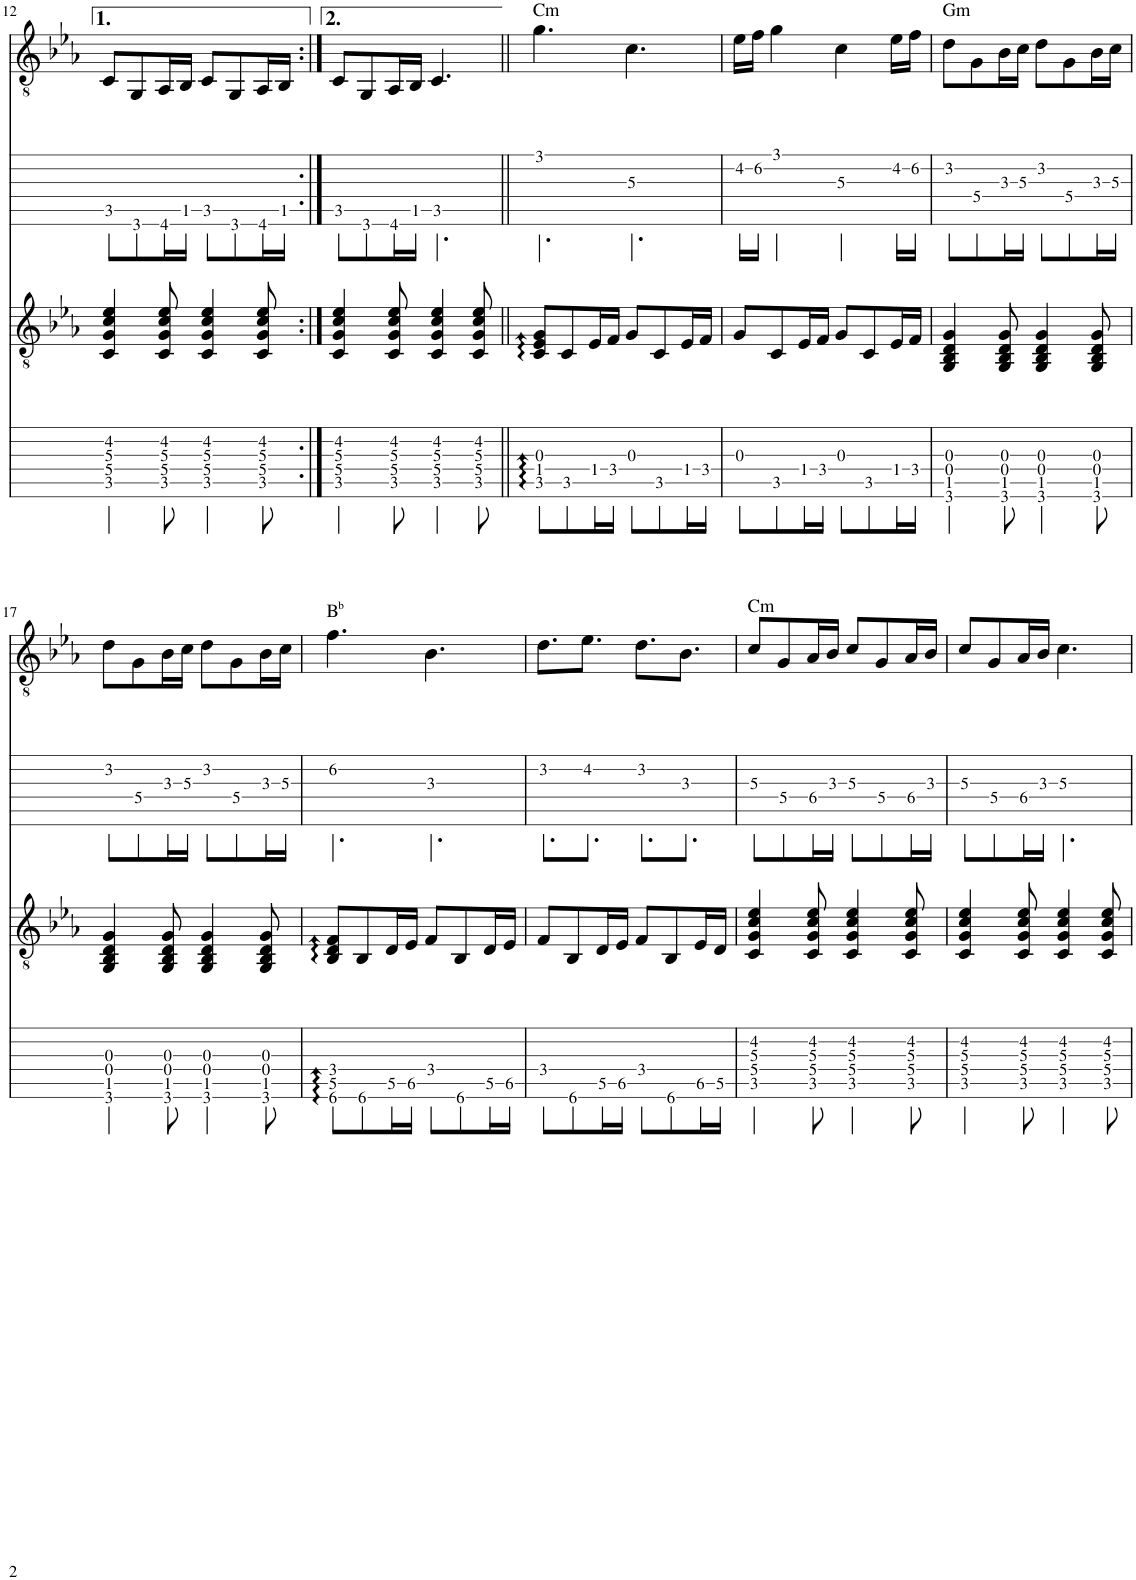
**kern	**kern	**kern	**kern
*part4	*part3	*part2	*part1
*staff4	*staff3	*staff2	*staff1
*I"Acoustic Guitar [Tablature]	*I"Acoustic Guitar	*I"Acoustic Guitar [Tablature]	*I"Piano
*I'Ac Gtr	*I'Ac Gtr	*I'Ac Gtr	*I'Pno
!!LO:PB:g=z
*	*clefGv2	*	*clefGv2
*k[b-e-a-]	*k[b-e-a-]	*k[b-e-a-]	*k[b-e-a-]
*M6/8	*M6/8	*M6/8	*M6/8
=12	=12	=12	=12
4C\ 4G\ 4c\ 4e-\	4C/ 4G/ 4c/ 4e-/	8C\L	8C/L
.	.	8GG\	8GG/
8C\ 8G\ 8c\ 8e-\	8C/ 8G/ 8c/ 8e-/	16AA-\L	16AA-/L
.	.	16BB-\JJ	16BB-/JJ
4C\ 4G\ 4c\ 4e-\	4C/ 4G/ 4c/ 4e-/	8C\L	8C/L
.	.	8GG\	8GG/
8C\ 8G\ 8c\ 8e-\	8C/ 8G/ 8c/ 8e-/	16AA-\L	16AA-/L
.	.	16BB-\JJ	16BB-/JJ
=13:|!	=13:|!	=13:|!	=13:|!
4C\ 4G\ 4c\ 4e-\	4C/ 4G/ 4c/ 4e-/	8C\L	8C/L
.	.	8GG\	8GG/
8C\ 8G\ 8c\ 8e-\	8C/ 8G/ 8c/ 8e-/	16AA-\L	16AA-/L
.	.	16BB-\JJ	16BB-/JJ
4C\ 4G\ 4c\ 4e-\	4C/ 4G/ 4c/ 4e-/	4.C\	4.C/
8C\ 8G\ 8c\ 8e-\	8C/ 8G/ 8c/ 8e-/	.	.
=14||	=14||	=14||	=14||
!	!	!	!LO:TX:a:t=Cm
8C\ 8E-\ 8G\L	8C/ 8E-/ 8G/L	4.g\	4.g\
8C\	8C/	.	.
16E-\L	16E-/L	.	.
16F\JJ	16F/JJ	.	.
8G\L	8G/L	4.c\	4.c\
8C\	8C/	.	.
16E-\L	16E-/L	.	.
16F\JJ	16F/JJ	.	.
=15	=15	=15	=15
8G\L	8G/L	16e-\LL	16e-\LL
.	.	16f\JJ	16f\JJ
8C\	8C/	4g\	4g\
16E-\L	16E-/L	.	.
16F\JJ	16F/JJ	.	.
8G\L	8G/L	4c\	4c\
8C\	8C/	.	.
16E-\L	16E-/L	16e-\LL	16e-\LL
16F\JJ	16F/JJ	16f\JJ	16f\JJ
=16	=16	=16	=16
!	!	!	!LO:TX:a:t=Gm
4GG\ 4BB-\ 4D\ 4G\	4GG/ 4BB-/ 4D/ 4G/	8d\L	8d\L
.	.	8G\	8G\
8GG\ 8BB-\ 8D\ 8G\	8GG/ 8BB-/ 8D/ 8G/	16B-\L	16B-\L
.	.	16c\JJ	16c\JJ
4GG\ 4BB-\ 4D\ 4G\	4GG/ 4BB-/ 4D/ 4G/	8d\L	8d\L
.	.	8G\	8G\
8GG\ 8BB-\ 8D\ 8G\	8GG/ 8BB-/ 8D/ 8G/	16B-\L	16B-\L
.	.	16c\JJ	16c\JJ
!!LO:LB:g=z
=17	=17	=17	=17
4GG\ 4BB-\ 4D\ 4G\	4GG/ 4BB-/ 4D/ 4G/	8d\L	8d\L
.	.	8G\	8G\
8GG\ 8BB-\ 8D\ 8G\	8GG/ 8BB-/ 8D/ 8G/	16B-\L	16B-\L
.	.	16c\JJ	16c\JJ
4GG\ 4BB-\ 4D\ 4G\	4GG/ 4BB-/ 4D/ 4G/	8d\L	8d\L
.	.	8G\	8G\
8GG\ 8BB-\ 8D\ 8G\	8GG/ 8BB-/ 8D/ 8G/	16B-\L	16B-\L
.	.	16c\JJ	16c\JJ
=18	=18	=18	=18
!	!	!	!LO:TX:a:t=B
!	!	!	!LO:TX:a:t=b
8BB-\ 8D\ 8F\L	8BB-/ 8D/ 8F/L	4.f\	4.f\
8BB-\	8BB-/	.	.
16D\L	16D/L	.	.
16E-\JJ	16E-/JJ	.	.
8F\L	8F/L	4.B-\	4.B-\
8BB-\	8BB-/	.	.
16D\L	16D/L	.	.
16E-\JJ	16E-/JJ	.	.
=19	=19	=19	=19
8F\L	8F/L	8.d\L	8.d\L
8BB-\	8BB-/	.	.
.	.	8.e-\J	8.e-\J
16D\L	16D/L	.	.
16E-\JJ	16E-/JJ	.	.
8F\L	8F/L	8.d\L	8.d\L
8BB-\	8BB-/	.	.
.	.	8.B-\J	8.B-\J
16E-\L	16E-/L	.	.
16D\JJ	16D/JJ	.	.
=20	=20	=20	=20
!	!	!	!LO:TX:a:t=Cm
4C\ 4G\ 4c\ 4e-\	4C/ 4G/ 4c/ 4e-/	8c\L	8c/L
.	.	8G\	8G/
8C\ 8G\ 8c\ 8e-\	8C/ 8G/ 8c/ 8e-/	16A-\L	16A-/L
.	.	16B-\JJ	16B-/JJ
4C\ 4G\ 4c\ 4e-\	4C/ 4G/ 4c/ 4e-/	8c\L	8c/L
.	.	8G\	8G/
8C\ 8G\ 8c\ 8e-\	8C/ 8G/ 8c/ 8e-/	16A-\L	16A-/L
.	.	16B-\JJ	16B-/JJ
=21	=21	=21	=21
4C\ 4G\ 4c\ 4e-\	4C/ 4G/ 4c/ 4e-/	8c\L	8c/L
.	.	8G\	8G/
8C\ 8G\ 8c\ 8e-\	8C/ 8G/ 8c/ 8e-/	16A-\L	16A-/L
.	.	16B-\JJ	16B-/JJ
4C\ 4G\ 4c\ 4e-\	4C/ 4G/ 4c/ 4e-/	4.c\	4.c\
8C\ 8G\ 8c\ 8e-\	8C/ 8G/ 8c/ 8e-/	.	.
=	=	=	=
*-	*-	*-	*-
